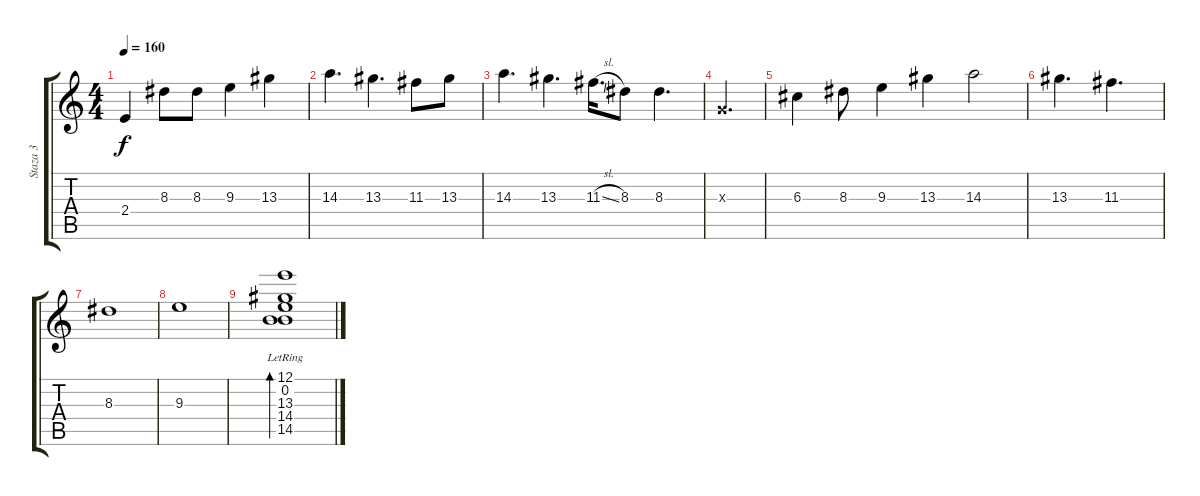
\track ("Staza 3" "Staza 3") {instrument acousticguitarsteel}
\staff {score tabs}
\tuning (E4 B3 G3 D3 A2 E2) {hide}
\ts (4 4)
\tempo 160
\clef g2
\ks c
2.4.4{dy f instrument acousticguitarnylon} 8.3.8 8.3.8 9.3.4 13.3.4 |
14.3.4{d} 13.3.4{d} 11.3.8 13.3.8 |
14.3.4{d} 13.3.4{d} 11.3{sl}.16{d} 8.3.8 8.3.4{d} |
0.3{x}.4{d} |
6.3.4 8.3.8 9.3.4 13.3.4 14.3.2 |
13.3.4{d} 11.3.4{d} |
8.3.1 |
9.3.1 |
(12.1 0.2 13.3{lr} 14.4 14.5).1{bd 60}
